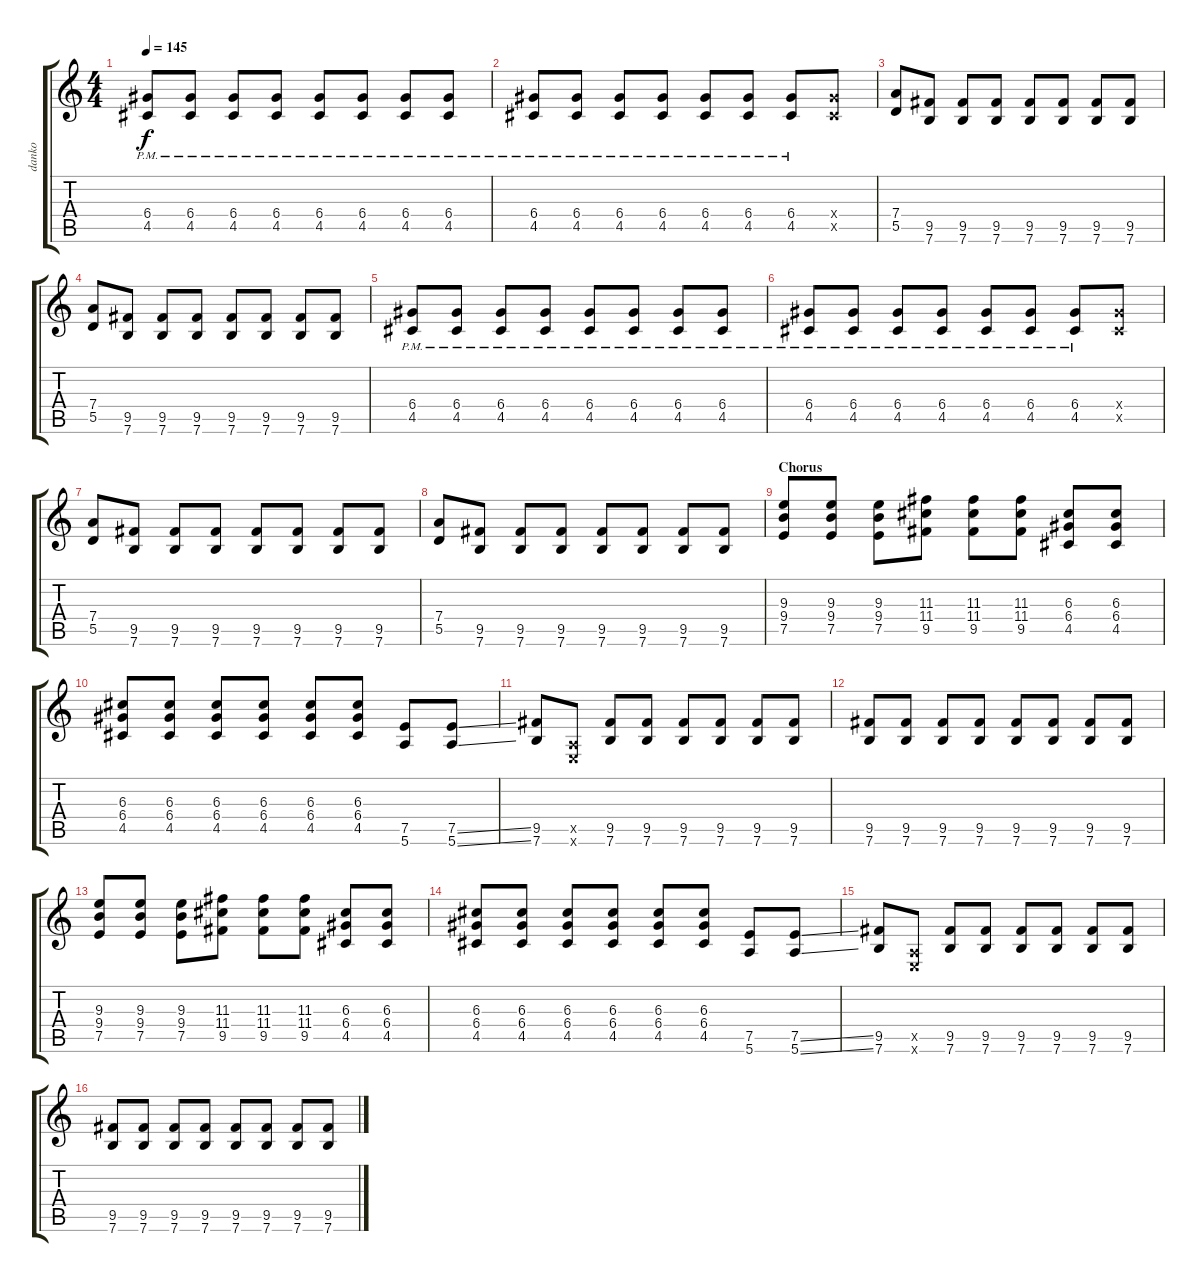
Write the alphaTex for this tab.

\track ("danko" "danko") {instrument distortionguitar}
\staff {score tabs}
\tuning (E4 B3 G3 D3 A2 E2) {hide}
\ts (4 4)
\tempo 145
\clef g2
\ks c
(6.4{pm} 4.5).8{dy f} (6.4{pm} 4.5).8 (6.4{pm} 4.5).8 (6.4{pm} 4.5).8 (6.4{pm} 4.5).8 (6.4{pm} 4.5).8 (6.4{pm} 4.5).8 (6.4{pm} 4.5).8 |
(6.4{pm} 4.5).8 (6.4{pm} 4.5).8 (6.4{pm} 4.5).8 (6.4{pm} 4.5).8 (6.4{pm} 4.5).8 (6.4{pm} 4.5).8 (6.4{pm} 4.5).8 (6.4{x} 4.5{x}).8 |
(7.4 5.5).8 (9.5 7.6).8 (9.5 7.6).8 (9.5 7.6).8 (9.5 7.6).8 (9.5 7.6).8 (9.5 7.6).8 (9.5 7.6).8 |
(7.4 5.5).8 (9.5 7.6).8 (9.5 7.6).8 (9.5 7.6).8 (9.5 7.6).8 (9.5 7.6).8 (9.5 7.6).8 (9.5 7.6).8 |
(6.4{pm} 4.5).8 (6.4{pm} 4.5).8 (6.4{pm} 4.5).8 (6.4{pm} 4.5).8 (6.4{pm} 4.5).8 (6.4{pm} 4.5).8 (6.4{pm} 4.5).8 (6.4{pm} 4.5).8 |
(6.4{pm} 4.5).8 (6.4{pm} 4.5).8 (6.4{pm} 4.5).8 (6.4{pm} 4.5).8 (6.4{pm} 4.5).8 (6.4{pm} 4.5).8 (6.4{pm} 4.5).8 (6.4{x} 4.5{x}).8 |
(7.4 5.5).8 (9.5 7.6).8 (9.5 7.6).8 (9.5 7.6).8 (9.5 7.6).8 (9.5 7.6).8 (9.5 7.6).8 (9.5 7.6).8 |
(7.4 5.5).8 (9.5 7.6).8 (9.5 7.6).8 (9.5 7.6).8 (9.5 7.6).8 (9.5 7.6).8 (9.5 7.6).8 (9.5 7.6).8 |
\section ("" "Chorus")
(9.3 9.4 7.5).8 (9.3 9.4 7.5).8 (9.3 9.4 7.5).8 (11.3 11.4 9.5).8 (11.3 11.4 9.5).8 (11.3 11.4 9.5).8 (6.3 6.4 4.5).8 (6.3 6.4 4.5).8 |
(6.3 6.4 4.5).8 (6.3 6.4 4.5).8 (6.3 6.4 4.5).8 (6.3 6.4 4.5).8 (6.3 6.4 4.5).8 (6.3 6.4 4.5).8 (7.5 5.6).8 (7.5{ss} 5.6{ss}).8 |
(9.5 7.6).8 (0.5{x} 0.6{x}).8 (9.5 7.6).8 (9.5 7.6).8 (9.5 7.6).8 (9.5 7.6).8 (9.5 7.6).8 (9.5 7.6).8 |
(9.5 7.6).8 (9.5 7.6).8 (9.5 7.6).8 (9.5 7.6).8 (9.5 7.6).8 (9.5 7.6).8 (9.5 7.6).8 (9.5 7.6).8 |
(9.3 9.4 7.5).8 (9.3 9.4 7.5).8 (9.3 9.4 7.5).8 (11.3 11.4 9.5).8 (11.3 11.4 9.5).8 (11.3 11.4 9.5).8 (6.3 6.4 4.5).8 (6.3 6.4 4.5).8 |
(6.3 6.4 4.5).8 (6.3 6.4 4.5).8 (6.3 6.4 4.5).8 (6.3 6.4 4.5).8 (6.3 6.4 4.5).8 (6.3 6.4 4.5).8 (7.5 5.6).8 (7.5{ss} 5.6{ss}).8 |
(9.5 7.6).8 (0.5{x} 0.6{x}).8 (9.5 7.6).8 (9.5 7.6).8 (9.5 7.6).8 (9.5 7.6).8 (9.5 7.6).8 (9.5 7.6).8 |
(9.5 7.6).8 (9.5 7.6).8 (9.5 7.6).8 (9.5 7.6).8 (9.5 7.6).8 (9.5 7.6).8 (9.5 7.6).8 (9.5 7.6).8
